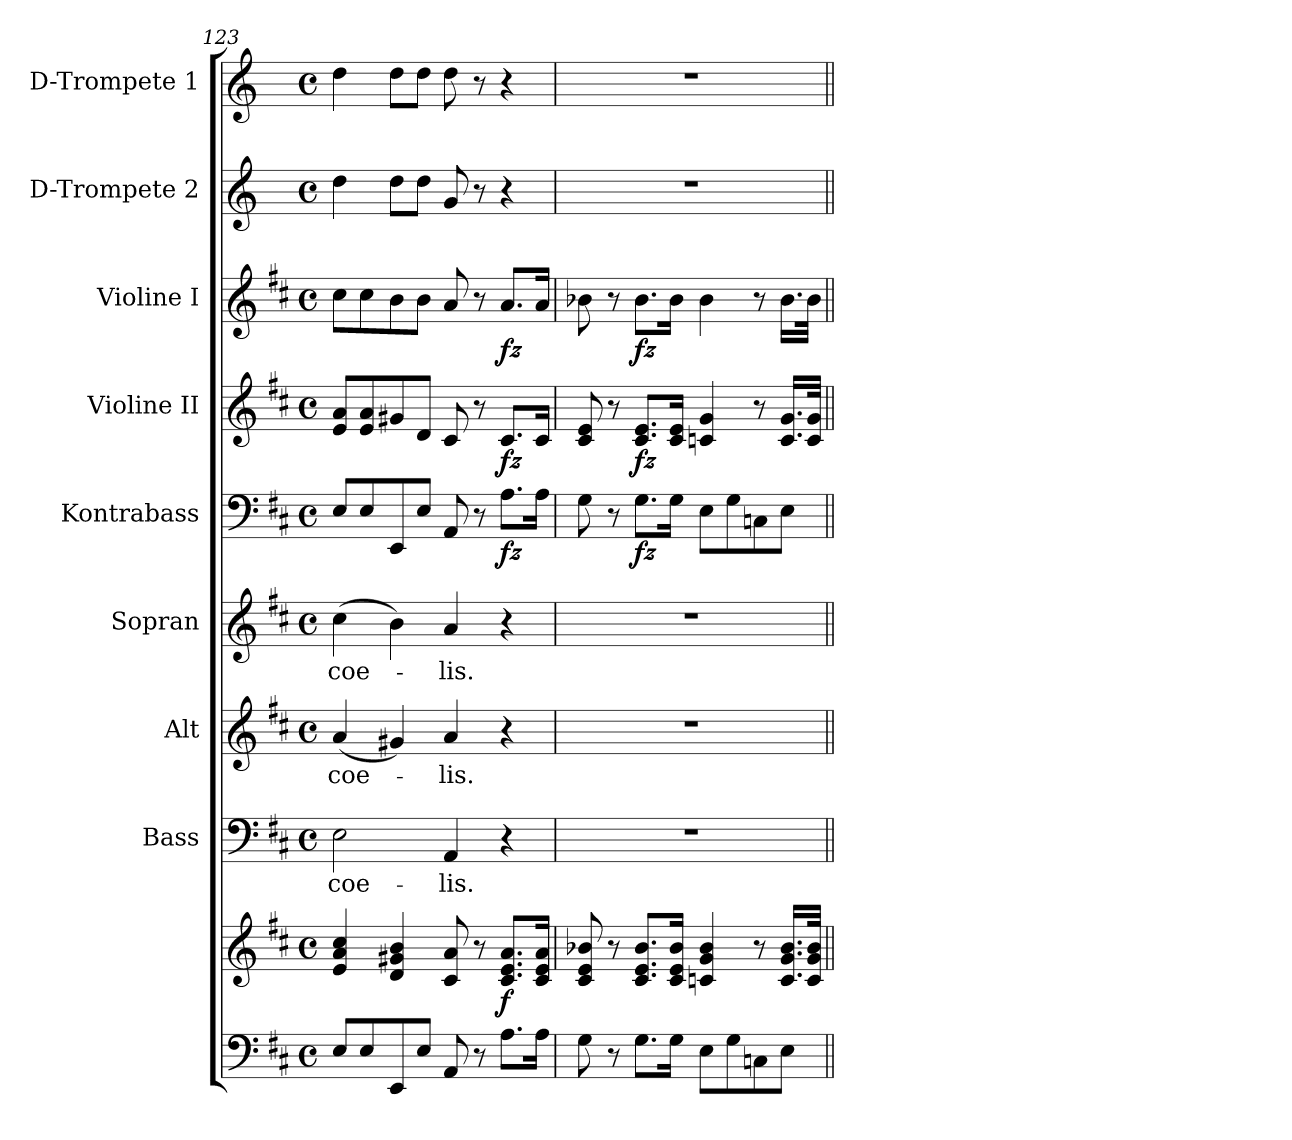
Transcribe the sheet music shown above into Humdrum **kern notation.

**kern	**kern	**dynam	**kern	**text	**kern	**text	**kern	**text	**kern	**dynam	**kern	**dynam	**kern	**dynam	**kern	**kern
*part9	*part9	*part9	*part8	*part8	*part7	*part7	*part6	*part6	*part5	*part5	*part4	*part4	*part3	*part3	*part2	*part1
*staff10	*staff9	*staff9/10	*staff8	*staff8	*staff7	*staff7	*staff6	*staff6	*staff5	*staff5	*staff4	*staff4	*staff3	*staff3	*staff2	*staff1
*	*	*	*I"Bass	*	*I"Alt	*	*I"Sopran	*	*I"Kontrabass	*	*I"Violine II	*	*I"Violine I	*	*I"D-Trompete 2	*I"D-Trompete 1
*	*	*	*I'B.	*	*I'A.	*	*I'S.	*	*I'Kb.	*	*I'Vl. II	*	*I'Vl. I	*	*I'D Trp. 2	*I'D Trp. 1
*clefF4	*clefG2	*	*clefF4	*	*clefG2	*	*clefG2	*	*clefF4	*	*clefG2	*	*clefG2	*	*clefG2	*clefG2
*	*	*	*	*	*	*	*	*	*ITrd7c12	*	*	*	*	*	*ITrd-1c-2	*ITrd-1c-2
*k[f#c#]	*k[f#c#]	*	*k[f#c#]	*	*k[f#c#]	*	*k[f#c#]	*	*k[f#c#]	*	*k[f#c#]	*	*k[f#c#]	*	*k[f#c#]	*k[f#c#]
*D:	*D:	*	*D:	*	*D:	*	*D:	*	*D:	*	*D:	*	*D:	*	*D:	*D:
*M4/4	*M4/4	*	*M4/4	*	*M4/4	*	*M4/4	*	*M4/4	*	*M4/4	*	*M4/4	*	*M4/4	*M4/4
*met(c)	*met(c)	*	*met(c)	*	*met(c)	*	*met(c)	*	*met(c)	*	*met(c)	*	*met(c)	*	*met(c)	*met(c)
=123	=123	=123	=123	=123	=123	=123	=123	=123	=123	=123	=123	=123	=123	=123	=123	=123
!	!	!	!	!LO:LY:b	!	!LO:LY:b	!	!LO:LY:b	!	!	!	!	!	!	!	!
8E/L	4e/ 4a/ 4cc#/	.	2E\	coe-	(<4a/	coe-	(>4cc#\	coe-	8EE/L	.	8e/ 8a/L	.	8cc#\L	.	4ee\	4ee\
8E/	.	.	.	.	.	.	.	.	8EE/	.	8e/ 8a/	.	8cc#\	.	.	.
8EE/	4d/ 4g#X/ 4b/	.	.	.	4g#X/)	.	4b\)	.	8EEE/	.	8g#X/	.	8b\	.	8ee\L	8ee\L
8E/J	.	.	.	.	.	.	.	.	8EE/J	.	8d/J	.	8b\J	.	8ee\J	8ee\J
!	!	!	!	!LO:LY:b	!	!LO:LY:b	!	!LO:LY:b	!	!	!	!	!	!	!	!
8AA/	8c#/ 8a/	.	4AA/	-lis.	4a/	-lis.	4a/	-lis.	8AAA/	.	8c#/	.	8a/	.	8a/	8ee\
8r	8r	.	.	.	.	.	.	.	8r	.	8r	.	8r	.	8r	8r
!	!	!LO:DY:b	!	!	!	!	!	!	!	!LO:DY:b	!	!LO:DY:b	!	!LO:DY:b	!	!
8.A\L	8.c#/ 8.e/ 8.a/L	f	4r	.	4r	.	4r	.	8.AA\L	fz	8.c#/L	fz	8.a/L	fz	4r	4r
16A\Jk	16c#/ 16e/ 16a/Jk	.	.	.	.	.	.	.	16AA\Jk	.	16c#/Jk	.	16a/Jk	.	.	.
=124	=124	=124	=124	=124	=124	=124	=124	=124	=124	=124	=124	=124	=124	=124	=124	=124
8G\	8c#/ 8e/ 8b-X/	.	1r	.	1r	.	1r	.	8GG\	.	8c#/ 8e/	.	8b-X\	.	1r	1r
8r	8r	.	.	.	.	.	.	.	8r	.	8r	.	8r	.	.	.
!	!	!	!	!	!	!	!	!	!	!LO:DY:b	!	!LO:DY:b	!	!LO:DY:b	!	!
8.G\L	8.c#/ 8.e/ 8.b-/L	.	.	.	.	.	.	.	8.GG\L	fz	8.c#/ 8.e/L	fz	8.b-\L	fz	.	.
16G\Jk	16c#/ 16e/ 16b-/Jk	.	.	.	.	.	.	.	16GG\Jk	.	16c#/ 16e/Jk	.	16b-\Jk	.	.	.
8E\L	4cn/ 4g/ 4b-/	.	.	.	.	.	.	.	8EE\L	.	4cn/ 4g/	.	4b-\	.	.	.
8G\	.	.	.	.	.	.	.	.	8GG\	.	.	.	.	.	.	.
8Cn\	8r	.	.	.	.	.	.	.	8CCn\	.	8r	.	8r	.	.	.
8E\J	16.c/ 16.g/ 16.b-/LL	.	.	.	.	.	.	.	8EE\J	.	16.c/ 16.g/LL	.	16.b-\LL	.	.	.
.	32c/ 32g/ 32b-/JJk	.	.	.	.	.	.	.	.	.	32c/ 32g/JJk	.	32b-\JJk	.	.	.
=||	=||	=||	=||	=||	=||	=||	=||	=||	=||	=||	=||	=||	=||	=||	=||	=||
*-	*-	*-	*-	*-	*-	*-	*-	*-	*-	*-	*-	*-	*-	*-	*-	*-
